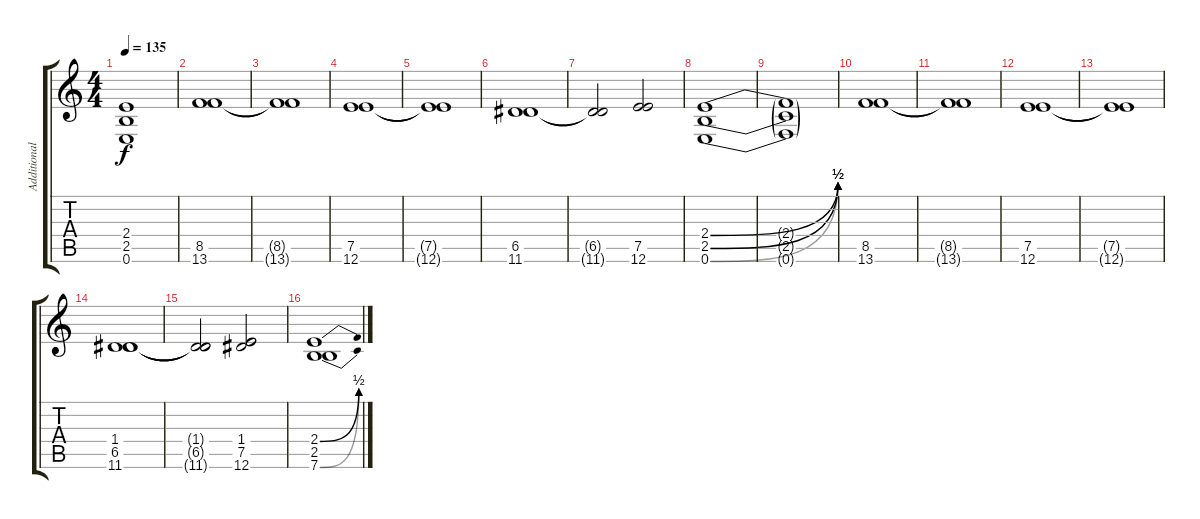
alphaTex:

\track ("Additional" "Additional") {instrument distortionguitar}
\staff {score tabs}
\tuning (E4 B3 G3 D3 A2 E2) {hide}
\ts (4 4)
\tempo 135
\clef g2
\ks c
(2.4{t} 2.5{t} 0.6{t}).1{dy f} |
(8.5 13.6).1 |
(8.5{t} 13.6{t}).1 |
(7.5 12.6).1 |
(7.5{t} 12.6{t}).1 |
(6.5 11.6).1 |
(6.5{t} 11.6{t}).2 (7.5 12.6).2 |
(2.4{be (bend 0 0 60 2)} 2.5{be (bend 0 0 60 2)} 0.6{be (bend 0 0 60 2)}).1 |
(2.4{t} 2.5{t} 0.6{t}).1 |
(8.5 13.6).1 |
(8.5{t} 13.6{t}).1 |
(7.5 12.6).1 |
(7.5{t} 12.6{t}).1 |
(1.4 6.5 11.6).1 |
(1.4{t} 6.5{t} 11.6{t}).2 (1.4 7.5 12.6).2 |
(2.4{be (bend 0 0 60 2)} 2.5 7.6{be (bend 0 0 60 2)}).1
